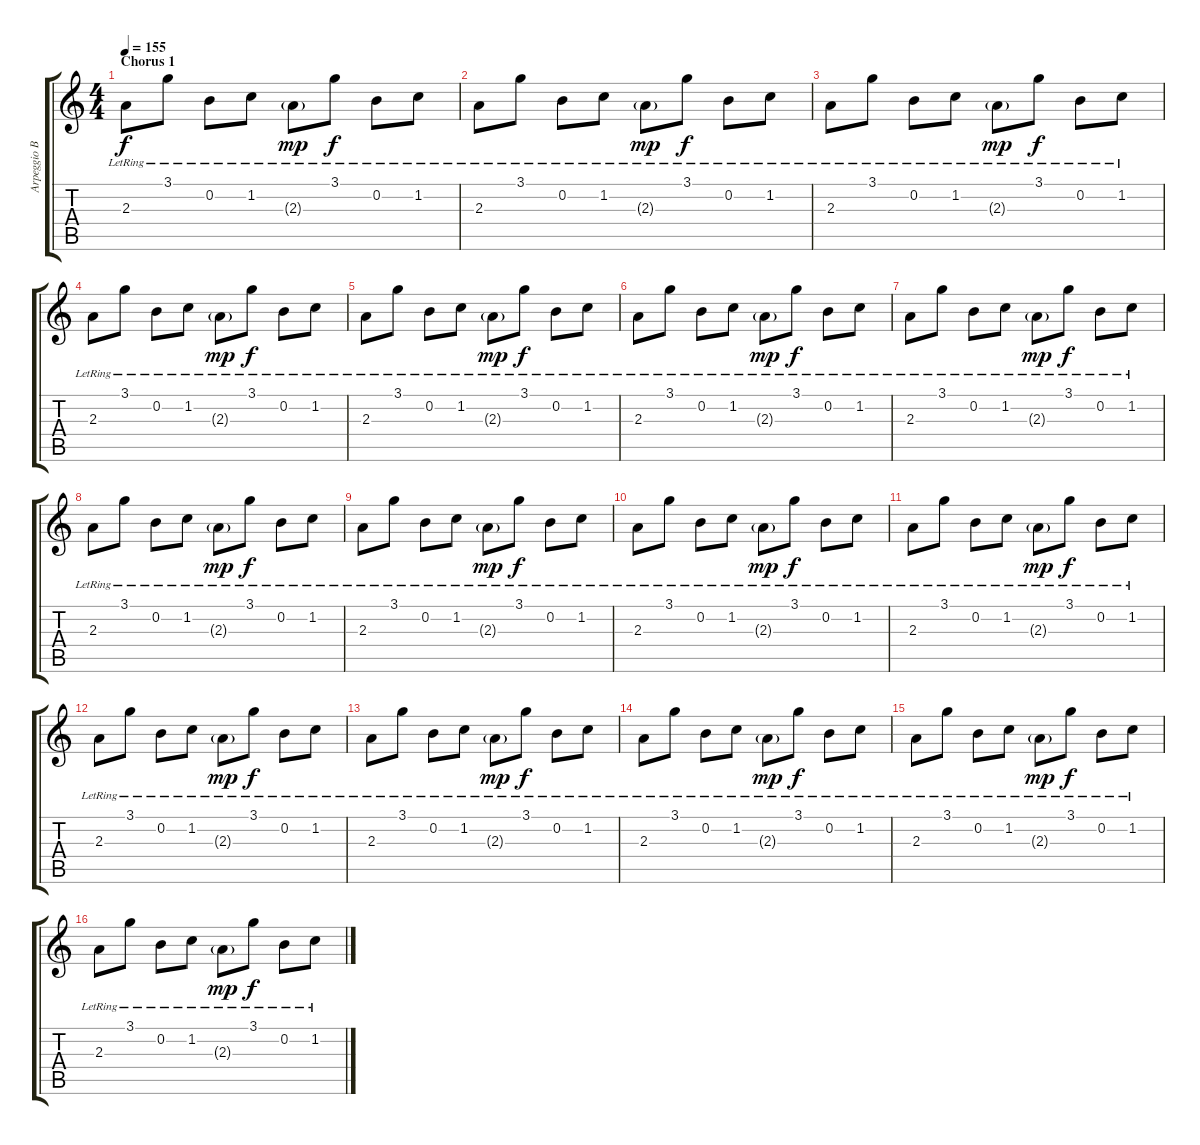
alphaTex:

\track ("Arpeggio BG" "Arpeggio B") {instrument electricguitarclean}
\staff {score tabs}
\tuning (E4 B3 G3 D3 A2 E2) {hide}
\ts (4 4)
\section ("" "Chorus 1")
\tempo 155
\clef g2
\ks c
2.3{lr}.8{dy f} 3.1{lr}.8 0.2{lr}.8 1.2{lr}.8 2.3{g lr}.8{dy mp} 3.1{lr}.8{dy f} 0.2{lr}.8 1.2{lr}.8 |
2.3{lr}.8 3.1{lr}.8 0.2{lr}.8 1.2{lr}.8 2.3{g lr}.8{dy mp} 3.1{lr}.8{dy f} 0.2{lr}.8 1.2{lr}.8 |
2.3{lr}.8 3.1{lr}.8 0.2{lr}.8 1.2{lr}.8 2.3{g lr}.8{dy mp} 3.1{lr}.8{dy f} 0.2{lr}.8 1.2{lr}.8 |
2.3{lr}.8 3.1{lr}.8 0.2{lr}.8 1.2{lr}.8 2.3{g lr}.8{dy mp} 3.1{lr}.8{dy f} 0.2{lr}.8 1.2{lr}.8 |
2.3{lr}.8 3.1{lr}.8 0.2{lr}.8 1.2{lr}.8 2.3{g lr}.8{dy mp} 3.1{lr}.8{dy f} 0.2{lr}.8 1.2{lr}.8 |
2.3{lr}.8 3.1{lr}.8 0.2{lr}.8 1.2{lr}.8 2.3{g lr}.8{dy mp} 3.1{lr}.8{dy f} 0.2{lr}.8 1.2{lr}.8 |
2.3{lr}.8 3.1{lr}.8 0.2{lr}.8 1.2{lr}.8 2.3{g lr}.8{dy mp} 3.1{lr}.8{dy f} 0.2{lr}.8 1.2{lr}.8 |
2.3{lr}.8 3.1{lr}.8 0.2{lr}.8 1.2{lr}.8 2.3{g lr}.8{dy mp} 3.1{lr}.8{dy f} 0.2{lr}.8 1.2{lr}.8 |
2.3{lr}.8 3.1{lr}.8 0.2{lr}.8 1.2{lr}.8 2.3{g lr}.8{dy mp} 3.1{lr}.8{dy f} 0.2{lr}.8 1.2{lr}.8 |
2.3{lr}.8 3.1{lr}.8 0.2{lr}.8 1.2{lr}.8 2.3{g lr}.8{dy mp} 3.1{lr}.8{dy f} 0.2{lr}.8 1.2{lr}.8 |
2.3{lr}.8 3.1{lr}.8 0.2{lr}.8 1.2{lr}.8 2.3{g lr}.8{dy mp} 3.1{lr}.8{dy f} 0.2{lr}.8 1.2{lr}.8 |
2.3{lr}.8 3.1{lr}.8 0.2{lr}.8 1.2{lr}.8 2.3{g lr}.8{dy mp} 3.1{lr}.8{dy f} 0.2{lr}.8 1.2{lr}.8 |
2.3{lr}.8 3.1{lr}.8 0.2{lr}.8 1.2{lr}.8 2.3{g lr}.8{dy mp} 3.1{lr}.8{dy f} 0.2{lr}.8 1.2{lr}.8 |
2.3{lr}.8 3.1{lr}.8 0.2{lr}.8 1.2{lr}.8 2.3{g lr}.8{dy mp} 3.1{lr}.8{dy f} 0.2{lr}.8 1.2{lr}.8 |
2.3{lr}.8 3.1{lr}.8 0.2{lr}.8 1.2{lr}.8 2.3{g lr}.8{dy mp} 3.1{lr}.8{dy f} 0.2{lr}.8 1.2{lr}.8 |
2.3{lr}.8 3.1{lr}.8 0.2{lr}.8 1.2{lr}.8 2.3{g lr}.8{dy mp} 3.1{lr}.8{dy f} 0.2{lr}.8 1.2{lr}.8
